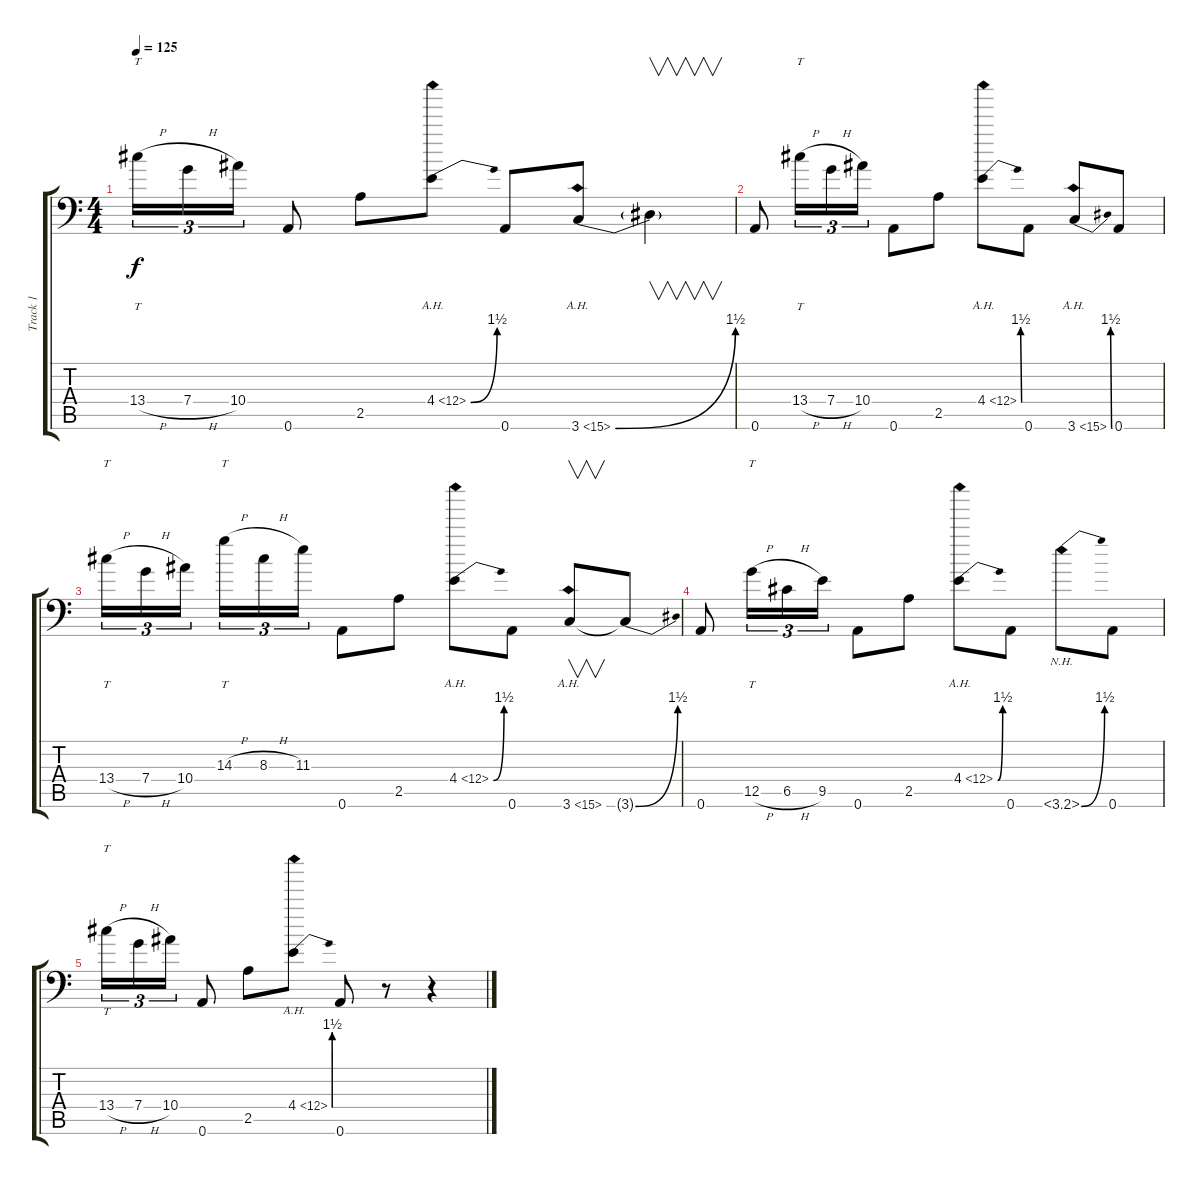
\track ("Track 1" "Track 1") {instrument overdrivenguitar}
\staff {score tabs}
\tuning (D4 A3 F3 C3 G2 A1) {hide}
\ts (4 4)
\tempo 125
\clef f4
\ks c
13.4{h}.16{tt tu (3 2) dy f} 7.4{h}.16{tu (3 2)} 10.4.16{tu (3 2)} 0.6.8 2.5.8 4.4{be (bend 0 0 60 6) ah 8}.8 0.6.8 3.6{be (bend 0 0 60 6) ah 12}.8 3.6{t}.4{v} |
0.6.8 13.4{h}.16{tt tu (3 2)} 7.4{h}.16{tu (3 2)} 10.4.16{tu (3 2)} 0.6.8 2.5.8 4.4{be (bend 0 0 60 6) ah 8}.8 0.6.8 3.6{be (bend 0 0 60 6) ah 12}.8 0.6.8 |
13.4{h}.16{tt tu (3 2)} 7.4{h}.16{tu (3 2)} 10.4.16{tu (3 2) beam splitsecondary} 14.3{h}.16{tt tu (3 2)} 8.3{h}.16{tu (3 2)} 11.3.16{tu (3 2)} 0.6.8 2.5.8 4.4{be (bend 0 0 60 6) ah 8}.8 0.6.8 3.6{ah 12}.8{v} 3.6{be (bend 0 0 60 6) t}.8 |
0.6.8 12.5{h}.16{tt tu (3 2)} 6.5{h}.16{tu (3 2)} 9.5.16{tu (3 2)} 0.6.8 2.5.8 4.4{be (bend 0 0 60 6) ah 8}.8 0.6.8 3.6{be (bend 0 0 60 6) nh}.8 0.6.8 |
13.4{h}.16{tt tu (3 2)} 7.4{h}.16{tu (3 2)} 10.4.16{tu (3 2)} 0.6.8 2.5.8 4.4{be (bend 0 0 60 6) ah 8}.8 0.6.8 r.8 r.4
